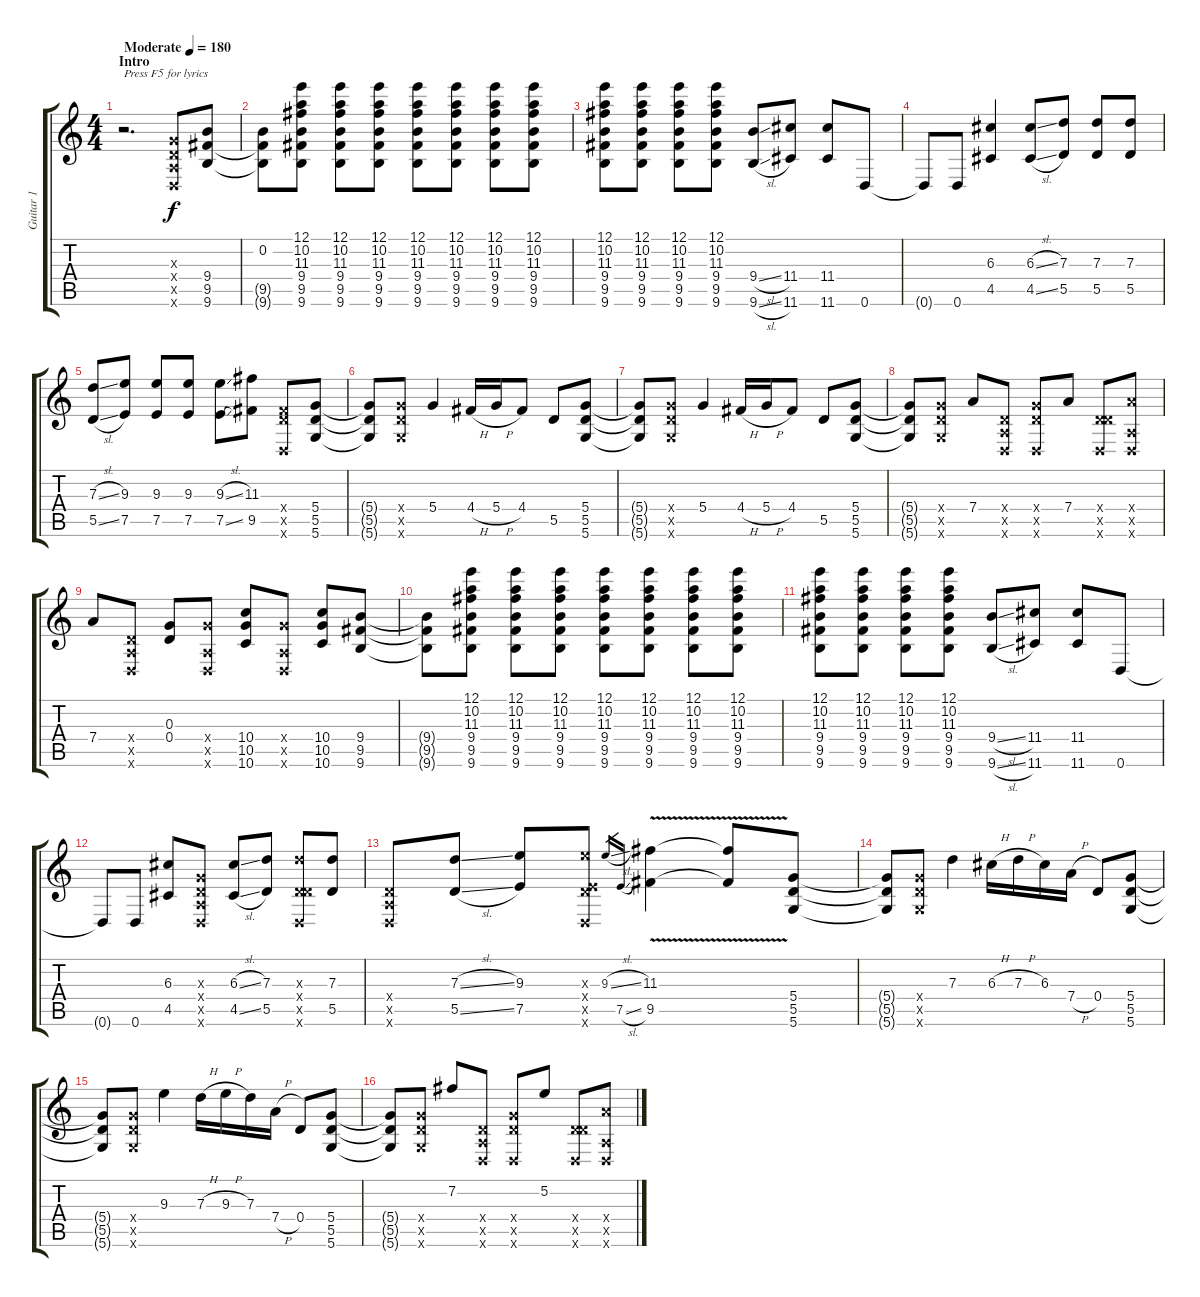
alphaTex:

\track ("Guitar 1" "Guitar 1") {instrument distortionguitar}
\staff {score tabs}
\tuning (E4 B3 G3 D3 A2 D2) {hide}
\ts (4 4)
\section ("" "Intro")
\tempo (180 "Moderate")
\clef g2
\ks c
r.2{d txt "Press F5 for lyrics" dy f instrument distortionguitar} (0.3{x} 0.4{x} 0.5{x} 0.6{x}).8 (9.4 9.5 9.6).8 |
(0.2 9.5{t} 9.6{t}).8 (12.1 10.2 11.3 9.4 9.5 9.6).8 (12.1 10.2 11.3 9.4 9.5 9.6).8 (12.1 10.2 11.3 9.4 9.5 9.6).8 (12.1 10.2 11.3 9.4 9.5 9.6).8 (12.1 10.2 11.3 9.4 9.5 9.6).8 (12.1 10.2 11.3 9.4 9.5 9.6).8 (12.1 10.2 11.3 9.4 9.5 9.6).8 |
(12.1 10.2 11.3 9.4 9.5 9.6).8 (12.1 10.2 11.3 9.4 9.5 9.6).8 (12.1 10.2 11.3 9.4 9.5 9.6).8 (12.1 10.2 11.3 9.4 9.5 9.6).8 (9.4{sl} 9.6{sl}).8 (11.4 11.6).8 (11.4 11.6).8 0.6.8 |
0.6{t}.8 0.6.8 (6.3 4.5).4 (6.3{sl} 4.5{sl}).8 (7.3 5.5).8 (7.3 5.5).8 (7.3 5.5).8 |
(7.3{sl} 5.5{sl}).8 (9.3 7.5).8 (9.3 7.5).8 (9.3 7.5).8 (9.3{sl} 7.5{sl}).8 (11.3 9.5).8 (0.4{x} 9.5{x} 0.6{x}).8 (5.4 5.5 5.6).8 |
(5.4{t} 5.5{t} 5.6{t}).8 (5.4{x} 5.5{x} 5.6{x}).8 5.4.4 4.4{h}.16 5.4{h}.16 4.4.8 5.5.8 (5.4 5.5 5.6).8 |
(5.4{t} 5.5{t} 5.6{t}).8 (5.4{x} 5.5{x} 5.6{x}).8 5.4.4 4.4{h}.16 5.4{h}.16 4.4.8 5.5.8 (5.4 5.5 5.6).8 |
(5.4{t} 5.5{t} 5.6{t}).8 (5.4{x} 5.5{x} 5.6{x}).8 7.4.8 (0.4{x} 0.5{x} 0.6{x}).8 (5.4{x} 5.5{x} 0.6{x}).8 7.4.8 (0.4{x} 5.5{x} 0.6{x}).8 (7.4{x} 0.5{x} 0.6{x}).8 |
7.4.8 (0.4{x} 0.5{x} 0.6{x}).8 (0.3 0.4).8 (5.4{x} 0.5{x} 0.6{x}).8 (10.4 10.5 10.6).8 (5.4{x} 0.5{x} 0.6{x}).8 (10.4 10.5 10.6).8 (9.4 9.5 9.6).8 |
(9.4{t} 9.5{t} 9.6{t}).8 (12.1 10.2 11.3 9.4 9.5 9.6).8 (12.1 10.2 11.3 9.4 9.5 9.6).8 (12.1 10.2 11.3 9.4 9.5 9.6).8 (12.1 10.2 11.3 9.4 9.5 9.6).8 (12.1 10.2 11.3 9.4 9.5 9.6).8 (12.1 10.2 11.3 9.4 9.5 9.6).8 (12.1 10.2 11.3 9.4 9.5 9.6).8 |
(12.1 10.2 11.3 9.4 9.5 9.6).8 (12.1 10.2 11.3 9.4 9.5 9.6).8 (12.1 10.2 11.3 9.4 9.5 9.6).8 (12.1 10.2 11.3 9.4 9.5 9.6).8 (9.4{sl} 9.6{sl}).8 (11.4 11.6).8 (11.4 11.6).8 0.6.8 |
0.6{t}.8 0.6.8 (6.3 4.5).8 (0.3{x} 0.4{x} 0.5{x} 0.6{x}).8 (6.3{sl} 4.5{sl}).8 (7.3 5.5).8 (7.3{x} 0.4{x} 5.5{x} 0.6{x}).8 (7.3 5.5).8 |
(0.4{x} 0.5{x} 0.6{x}).8 (7.3{sl} 5.5{sl}).8 (9.3 7.5).8 (9.3{x} 0.4{x} 7.5{x} 0.6{x}).8 9.3{sl}.16{gr} 7.5{sl}.16{gr} (11.3{v} 9.5{v}).4 (11.3{t} 9.5{t}).8 (5.4 5.5 5.6).8 |
(5.4{t} 5.5{t} 5.6{t}).8 (5.4{x} 5.5{x} 5.6{x}).8 7.3.4 6.3{h}.16 7.3{h}.16 6.3.16 7.4{h}.16 0.4.8 (5.4 5.5 5.6).8 |
(5.4{t} 5.5{t} 5.6{t}).8 (5.4{x} 5.5{x} 5.6{x}).8 9.3.4 7.3{h}.16 9.3{h}.16 7.3.16 7.4{h}.16 0.4.8 (5.4 5.5 5.6).8 |
(5.4{t} 5.5{t} 5.6{t}).8 (5.4{x} 5.5{x} 5.6{x}).8 7.2.8 (0.4{x} 0.5{x} 0.6{x}).8 (5.4{x} 5.5{x} 0.6{x}).8 5.2.8 (0.4{x} 5.5{x} 0.6{x}).8 (7.4{x} 0.5{x} 0.6{x}).8
